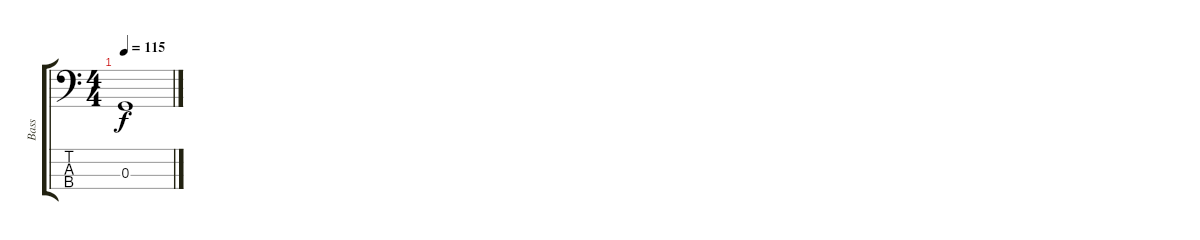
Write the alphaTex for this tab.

\track ("Bass" "Bass") {instrument electricbassfinger}
\staff {score tabs}
\tuning (F2 C2 G1 D1) {hide}
\ts (4 4)
\tempo 115
\clef f4
\ks c
0.3{t}.1{dy f}
